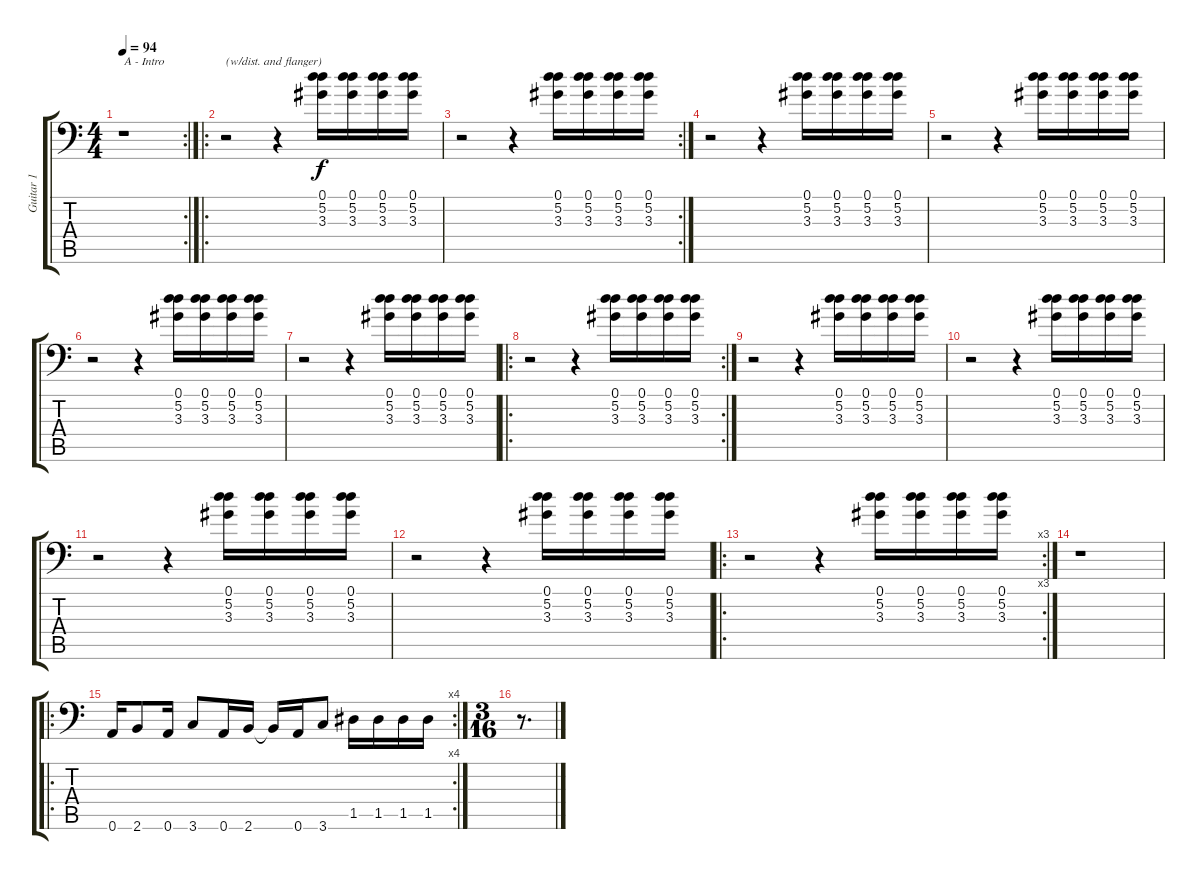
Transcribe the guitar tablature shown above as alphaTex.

\track ("Guitar 1" "Guitar 1") {instrument distortionguitar}
\staff {score tabs}
\tuning (D4 A3 F3 G2 D2 A1) {hide}
\rc 2
\ts (4 4)
\tempo 94
\clef f4
\ks c
r.1{txt "A - Intro" dy f instrument distortionguitar} |
\ro
r.2{txt "(w/dist. and flanger)"} r.4 (0.1 5.2 3.3).16 (0.1 5.2 3.3).16 (0.1 5.2 3.3).16 (0.1 5.2 3.3).16 |
\rc 2
r.2 r.4 (0.1 5.2 3.3).16 (0.1 5.2 3.3).16 (0.1 5.2 3.3).16 (0.1 5.2 3.3).16 |
r.2 r.4 (0.1 5.2 3.3).16 (0.1 5.2 3.3).16 (0.1 5.2 3.3).16 (0.1 5.2 3.3).16 |
r.2 r.4 (0.1 5.2 3.3).16 (0.1 5.2 3.3).16 (0.1 5.2 3.3).16 (0.1 5.2 3.3).16 |
r.2 r.4 (0.1 5.2 3.3).16 (0.1 5.2 3.3).16 (0.1 5.2 3.3).16 (0.1 5.2 3.3).16 |
r.2 r.4 (0.1 5.2 3.3).16 (0.1 5.2 3.3).16 (0.1 5.2 3.3).16 (0.1 5.2 3.3).16 |
\ro
\rc 2
r.2 r.4 (0.1 5.2 3.3).16 (0.1 5.2 3.3).16 (0.1 5.2 3.3).16 (0.1 5.2 3.3).16 |
r.2 r.4 (0.1 5.2 3.3).16 (0.1 5.2 3.3).16 (0.1 5.2 3.3).16 (0.1 5.2 3.3).16 |
r.2 r.4 (0.1 5.2 3.3).16 (0.1 5.2 3.3).16 (0.1 5.2 3.3).16 (0.1 5.2 3.3).16 |
r.2 r.4 (0.1 5.2 3.3).16 (0.1 5.2 3.3).16 (0.1 5.2 3.3).16 (0.1 5.2 3.3).16 |
r.2 r.4 (0.1 5.2 3.3).16 (0.1 5.2 3.3).16 (0.1 5.2 3.3).16 (0.1 5.2 3.3).16 |
\ro
\rc 3
r.2 r.4 (0.1 5.2 3.3).16 (0.1 5.2 3.3).16 (0.1 5.2 3.3).16 (0.1 5.2 3.3).16 |
r.1 |
\ro
\rc 4
0.6.16 2.6.8 0.6.16 3.6.8 0.6.16 2.6.16 2.6{t}.16 0.6.16 3.6.8 1.5.16 1.5.16 1.5.16 1.5.16 |
\ts (3 16)
r.8{d}
